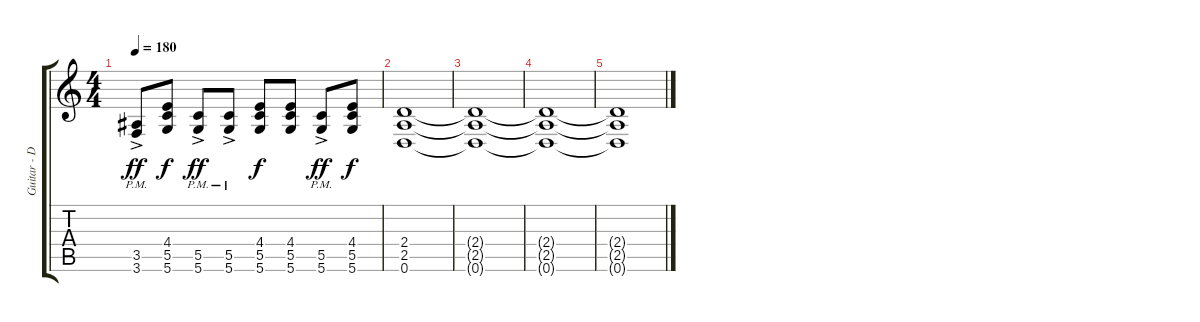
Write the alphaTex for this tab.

\track ("Guitar - Derek Miller" "Guitar - D") {instrument distortionguitar}
\staff {score tabs}
\tuning (D4 A3 F3 C3 G2 D2) {hide}
\ts (4 4)
\tempo 180
\clef g2
\ks c
(3.5{ac pm} 3.6{ac pm}).8{dy ff} (4.4 5.5 5.6).8{dy f} (5.5{ac pm} 5.6{ac pm}).8{dy ff} (5.5{ac pm} 5.6{ac pm}).8 (4.4 5.5 5.6).8{dy f} (4.4 5.5 5.6).8 (5.5{ac pm} 5.6{ac pm}).8{dy ff} (4.4 5.5 5.6).8{dy f} |
(2.4 2.5 0.6).1 |
(2.4{t} 2.5{t} 0.6{t}).1 |
(2.4{t} 2.5{t} 0.6{t}).1 |
(2.4{t} 2.5{t} 0.6{t}).1
